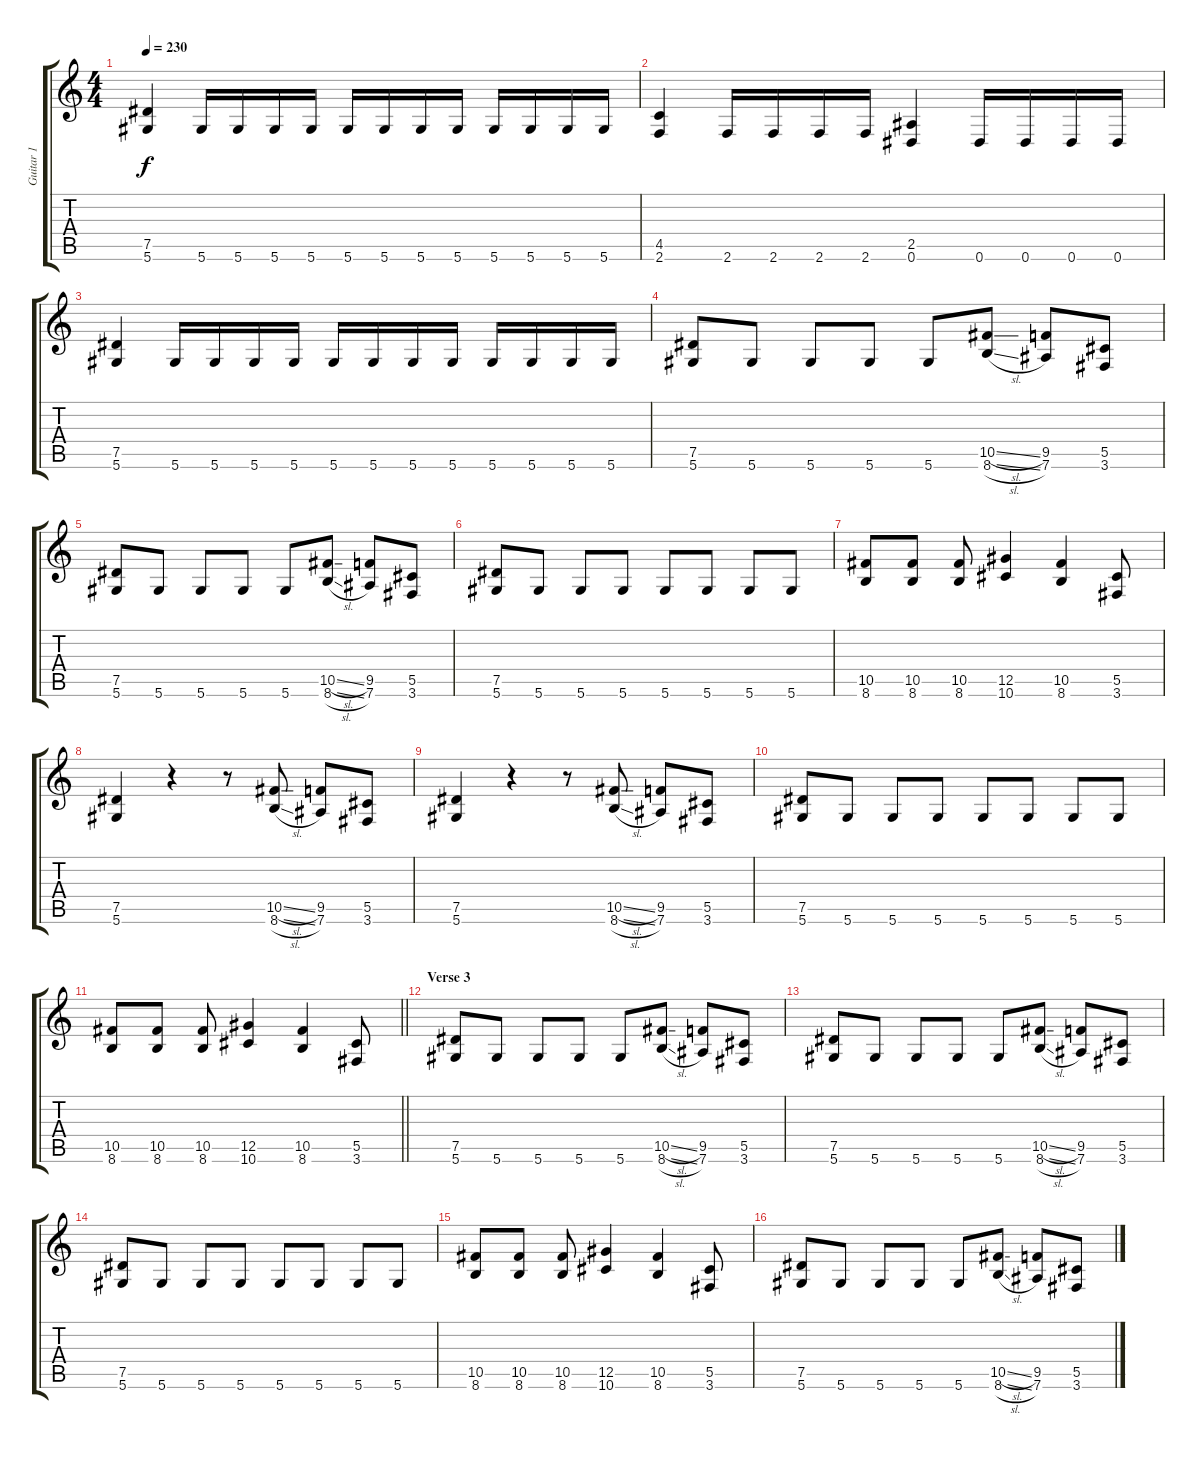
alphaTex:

\track ("Guitar 1" "Guitar 1") {instrument distortionguitar}
\staff {score tabs}
\tuning (Eb4 Bb3 Gb3 Db3 Ab2 Eb2) {hide}
\ts (4 4)
\tempo 230
\clef g2
\ks c
(7.5 5.6).4{dy f} 5.6.16 5.6.16 5.6.16 5.6.16 5.6.16 5.6.16 5.6.16 5.6.16 5.6.16 5.6.16 5.6.16 5.6.16 |
(4.5 2.6).4 2.6.16 2.6.16 2.6.16 2.6.16 (2.5 0.6).4 0.6.16 0.6.16 0.6.16 0.6.16 |
(7.5 5.6).4 5.6.16 5.6.16 5.6.16 5.6.16 5.6.16 5.6.16 5.6.16 5.6.16 5.6.16 5.6.16 5.6.16 5.6.16 |
(7.5 5.6).8 5.6.8 5.6.8 5.6.8 5.6.8 (10.5{sl} 8.6{sl}).8 (9.5 7.6).8 (5.5 3.6).8 |
(7.5 5.6).8 5.6.8 5.6.8 5.6.8 5.6.8 (10.5{sl} 8.6{sl}).8 (9.5 7.6).8 (5.5 3.6).8 |
(7.5 5.6).8 5.6.8 5.6.8 5.6.8 5.6.8 5.6.8 5.6.8 5.6.8 |
(10.5 8.6).8 (10.5 8.6).8 (10.5 8.6).8 (12.5 10.6).4 (10.5 8.6).4 (5.5 3.6).8 |
(7.5 5.6).4 r.4 r.8 (10.5{sl} 8.6{sl}).8 (9.5 7.6).8 (5.5 3.6).8 |
(7.5 5.6).4 r.4 r.8 (10.5{sl} 8.6{sl}).8 (9.5 7.6).8 (5.5 3.6).8 |
(7.5 5.6).8 5.6.8 5.6.8 5.6.8 5.6.8 5.6.8 5.6.8 5.6.8 |
\barLineRight lightlight
(10.5 8.6).8 (10.5 8.6).8 (10.5 8.6).8 (12.5 10.6).4 (10.5 8.6).4 (5.5 3.6).8 |
\section ("" "Verse 3")
(7.5 5.6).8 5.6.8 5.6.8 5.6.8 5.6.8 (10.5{sl} 8.6{sl}).8 (9.5 7.6).8 (5.5 3.6).8 |
(7.5 5.6).8 5.6.8 5.6.8 5.6.8 5.6.8 (10.5{sl} 8.6{sl}).8 (9.5 7.6).8 (5.5 3.6).8 |
(7.5 5.6).8 5.6.8 5.6.8 5.6.8 5.6.8 5.6.8 5.6.8 5.6.8 |
(10.5 8.6).8 (10.5 8.6).8 (10.5 8.6).8 (12.5 10.6).4 (10.5 8.6).4 (5.5 3.6).8 |
(7.5 5.6).8 5.6.8 5.6.8 5.6.8 5.6.8 (10.5{sl} 8.6{sl}).8 (9.5 7.6).8 (5.5 3.6).8
